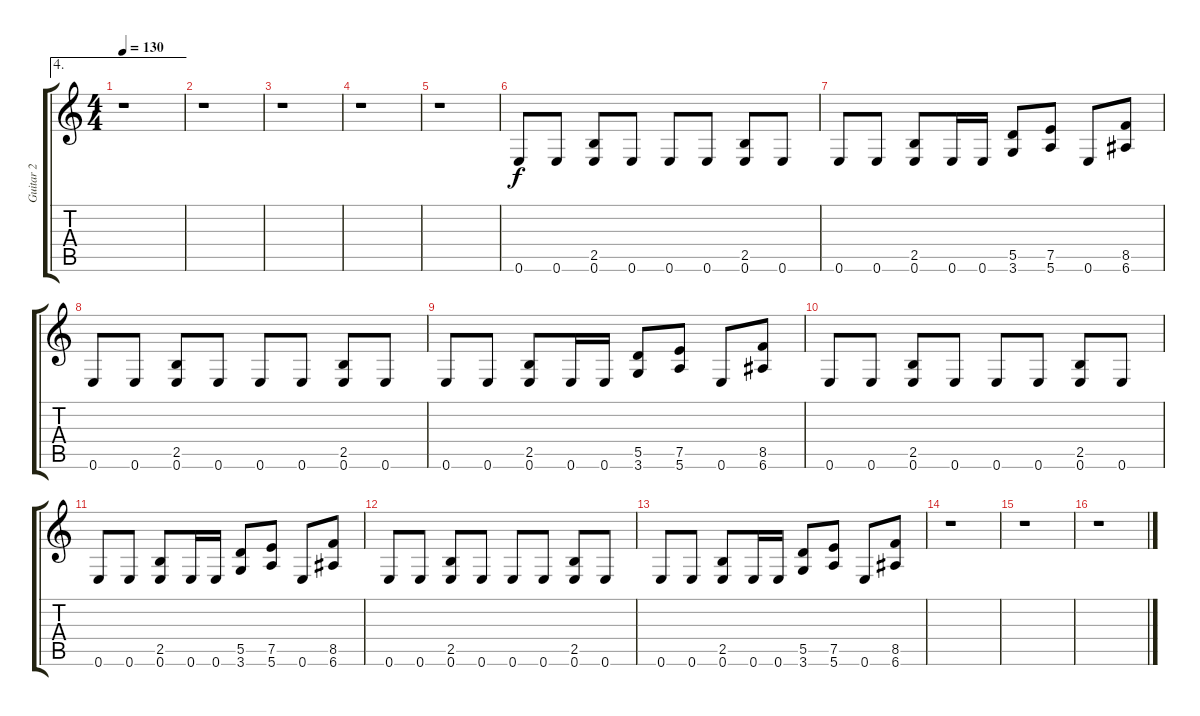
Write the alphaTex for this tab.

\track ("Guitar 2" "Guitar 2") {instrument distortionguitar}
\staff {score tabs}
\tuning (E4 B3 G3 D3 A2 E2) {hide}
\ae 4
\ts (4 4)
\tempo 130
\clef g2
\ks c
r.1{dy f} |
r.1 |
r.1 |
r.1 |
r.1 |
0.6.8 0.6.8 (2.5 0.6).8 0.6.8 0.6.8 0.6.8 (2.5 0.6).8 0.6.8 |
0.6.8 0.6.8 (2.5 0.6).8 0.6.16 0.6.16 (5.5 3.6).8 (7.5 5.6).8 0.6.8 (8.5 6.6).8 |
0.6.8 0.6.8 (2.5 0.6).8 0.6.8 0.6.8 0.6.8 (2.5 0.6).8 0.6.8 |
0.6.8 0.6.8 (2.5 0.6).8 0.6.16 0.6.16 (5.5 3.6).8 (7.5 5.6).8 0.6.8 (8.5 6.6).8 |
0.6.8 0.6.8 (2.5 0.6).8 0.6.8 0.6.8 0.6.8 (2.5 0.6).8 0.6.8 |
0.6.8 0.6.8 (2.5 0.6).8 0.6.16 0.6.16 (5.5 3.6).8 (7.5 5.6).8 0.6.8 (8.5 6.6).8 |
0.6.8 0.6.8 (2.5 0.6).8 0.6.8 0.6.8 0.6.8 (2.5 0.6).8 0.6.8 |
0.6.8 0.6.8 (2.5 0.6).8 0.6.16 0.6.16 (5.5 3.6).8 (7.5 5.6).8 0.6.8 (8.5 6.6).8 |
r.1 |
r.1 |
r.1
